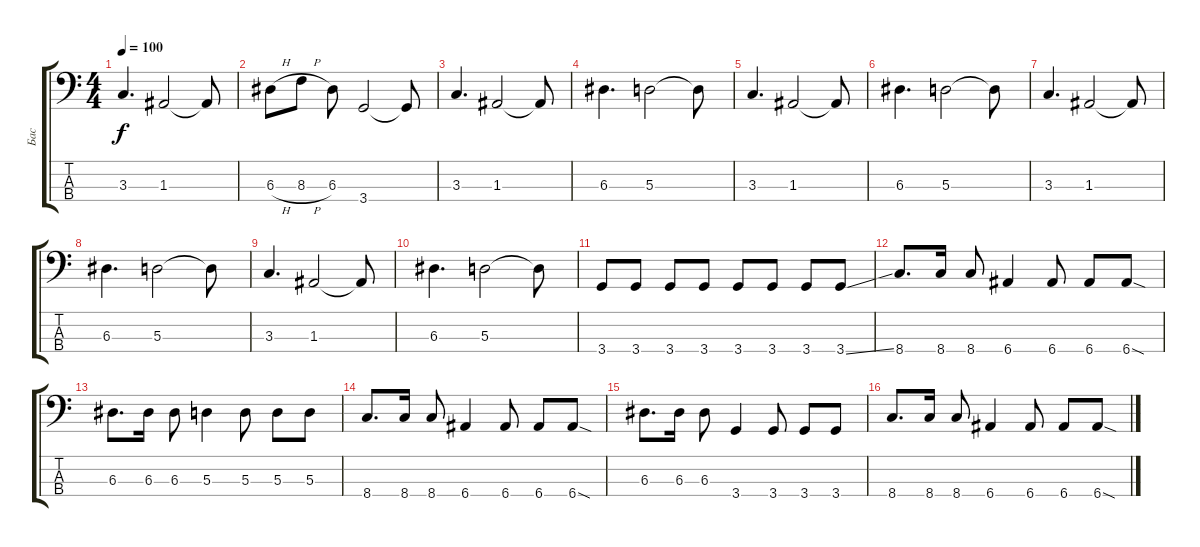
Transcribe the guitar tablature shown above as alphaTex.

\track ("Бас" "Бас") {instrument electricbassfinger}
\staff {score tabs}
\tuning (G2 D2 A1 E1) {hide}
\ts (4 4)
\tempo 100
\clef f4
\ks c
3.3.4{d dy f} 1.3.2 1.3{t}.8 |
6.3{h}.8 8.3{h}.8 6.3.8 3.4.2 3.4{t}.8 |
3.3.4{d} 1.3.2 1.3{t}.8 |
6.3.4{d} 5.3.2 5.3{t}.8 |
3.3.4{d} 1.3.2 1.3{t}.8 |
6.3.4{d} 5.3.2 5.3{t}.8 |
3.3.4{d} 1.3.2 1.3{t}.8 |
6.3.4{d} 5.3.2 5.3{t}.8 |
3.3.4{d} 1.3.2 1.3{t}.8 |
6.3.4{d} 5.3.2 5.3{t}.8 |
3.4.8 3.4.8 3.4.8 3.4.8 3.4.8 3.4.8 3.4.8 3.4{ss}.8 |
8.4.8{d} 8.4.16 8.4.8 6.4.4 6.4.8 6.4.8 6.4{sod}.8 |
6.3.8{d} 6.3.16 6.3.8 5.3.4 5.3.8 5.3.8 5.3.8 |
8.4.8{d} 8.4.16 8.4.8 6.4.4 6.4.8 6.4.8 6.4{sod}.8 |
6.3.8{d} 6.3.16 6.3.8 3.4.4 3.4.8 3.4.8 3.4.8 |
8.4.8{d} 8.4.16 8.4.8 6.4.4 6.4.8 6.4.8 6.4{sod}.8
